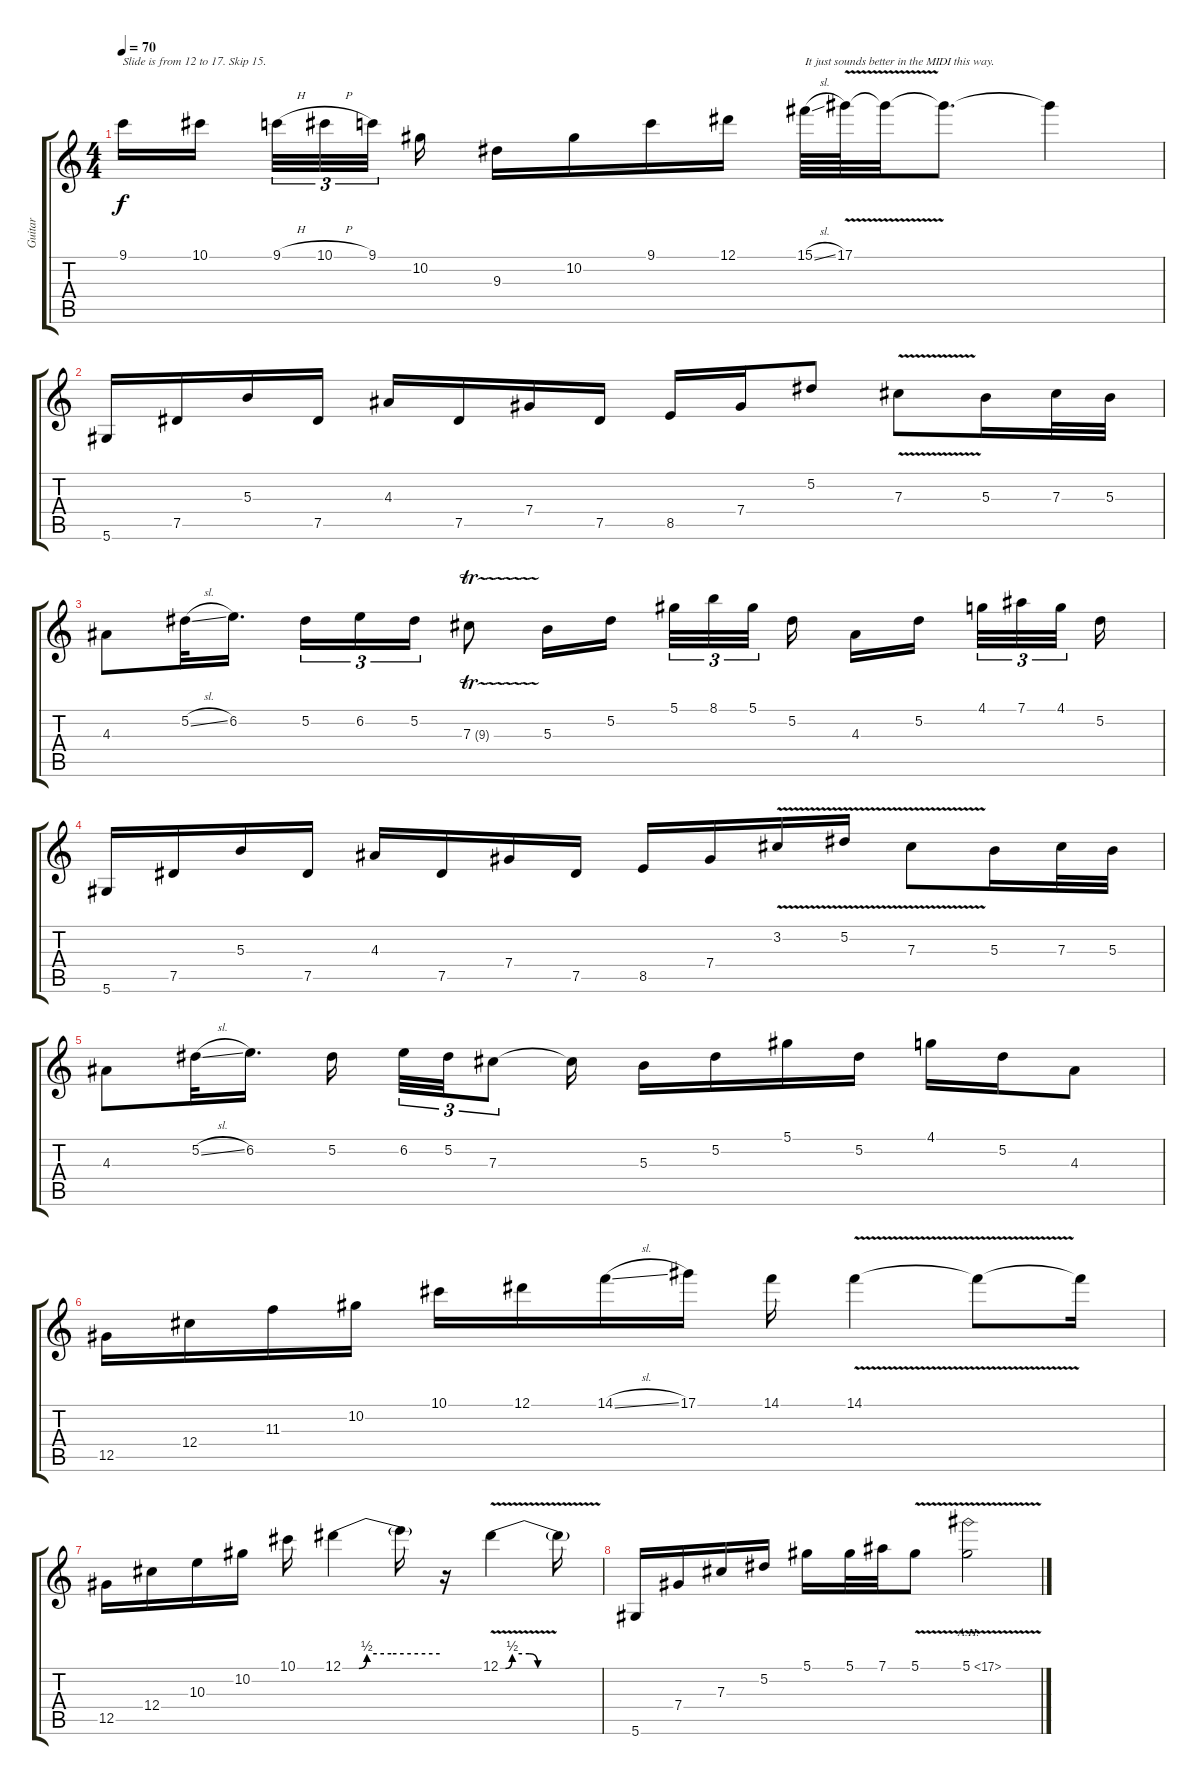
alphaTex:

\track ("Guitar" "Guitar") {instrument distortionguitar}
\staff {score tabs}
\tuning (Eb4 Bb3 Gb3 Db3 Ab2 Eb2) {hide}
\ts (4 4)
\tempo 70
\clef g2
\ks c
9.1.16{txt "Slide is from 12 to 17. Skip 15." dy f} 10.1.16{beam splitsecondary} 9.1{h}.32{tu (3 2)} 10.1{h}.32{tu (3 2)} 9.1.32{tu (3 2) beam splitsecondary} 10.2.16 9.3.16 10.2.16 9.1.16 12.1.16 15.1{sl}.64{txt "It just sounds better in the MIDI this way."} 17.1{v}.64 17.1{t}.32 17.1{t}.8{d} 17.1{t}.4 |
5.6.16 7.5.16 5.3.16 7.5.16 4.3.16 7.5.16 7.4.16 7.5.16 8.5.16 7.4.16 5.2.8 7.3{v}.8 5.3.16 7.3.32 5.3.32 |
4.3.8 5.2{sl}.32 6.2.16{d} 5.2.16{tu (3 2)} 6.2.16{tu (3 2)} 5.2.16{tu (3 2)} 7.3{tr (9 64)}.8 5.3.16 5.2.16{beam splitsecondary} 5.1.32{tu (3 2)} 8.1.32{tu (3 2)} 5.1.32{tu (3 2) beam splitsecondary} 5.2.16 4.3.16 5.2.16{beam splitsecondary} 4.1.32{tu (3 2)} 7.1.32{tu (3 2)} 4.1.32{tu (3 2) beam splitsecondary} 5.2.16 |
5.6.16 7.5.16 5.3.16 7.5.16 4.3.16 7.5.16 7.4.16 7.5.16 8.5.16 7.4.16 3.2{v}.16 5.2{v}.16 7.3{v}.8 5.3.16 7.3.32 5.3.32 |
4.3.8 5.2{sl}.32 6.2.16{d} 5.2.16{beam splitsecondary} 6.2.32{tu (3 2)} 5.2.32{tu (3 2)} 7.3.8{tu (3 2)} 7.3{t}.16 5.3.16 5.2.16 5.1.16 5.2.16 4.1.16 5.2.16 4.3.8 |
12.5.16 12.4.16 11.3.16 10.2.16 10.1.16 12.1.16 14.1{sl}.16 17.1.16 14.1.16 14.1{v}.4 14.1{t}.8 14.1{t}.16 |
12.5.16 12.4.16 10.3.16 10.2.16 10.1.16 12.1{be (custom 0 0 10 0 15 2 30 2 60 2)}.4 12.1{t}.16 r.16 12.1{be (custom 0 0 3 0 7 2 17 2 22 0 45 0 60 0) v}.4 12.1{t}.16 |
5.6.16 7.4.16 7.3.16 5.2.16 5.1.16 5.1.32 7.1.32 5.1{v}.8 5.1{ah 12 v}.2
